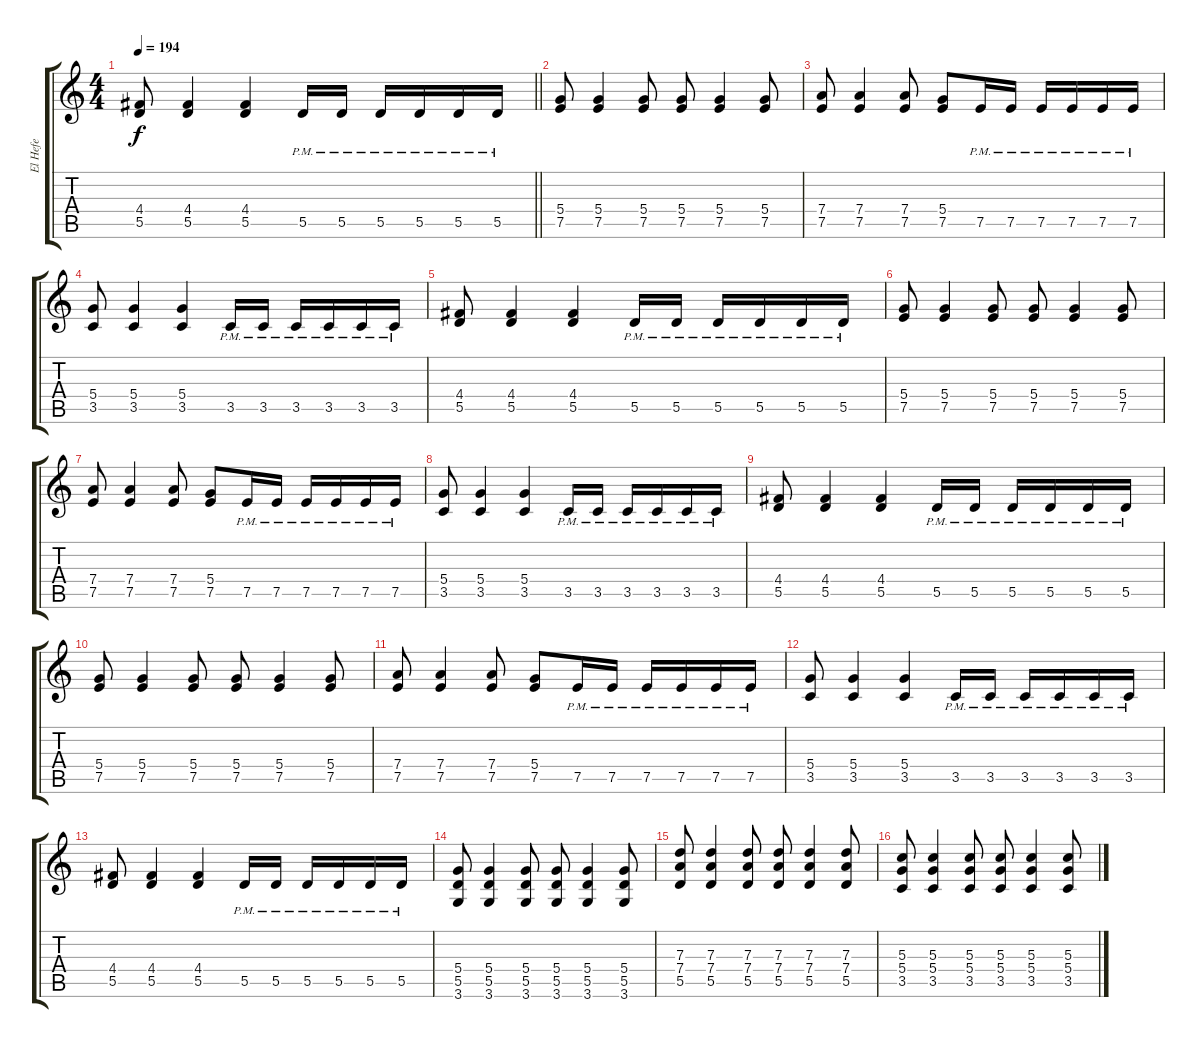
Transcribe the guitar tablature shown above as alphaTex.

\track ("El Hefe" "El Hefe") {instrument distortionguitar}
\staff {score tabs}
\tuning (E4 B3 G3 D3 A2 E2) {hide}
\ts (4 4)
\tempo 194
\clef g2
\barLineRight lightlight
\ks c
(4.4 5.5).8{dy f} (4.4 5.5).4 (4.4 5.5).4 5.5{pm}.16 5.5{pm}.16 5.5{pm}.16 5.5{pm}.16 5.5{pm}.16 5.5{pm}.16 |
\section ("" "")
(5.4 7.5).8 (5.4 7.5).4 (5.4 7.5).8 (5.4 7.5).8 (5.4 7.5).4 (5.4 7.5).8 |
(7.4 7.5).8 (7.4 7.5).4 (7.4 7.5).8 (5.4 7.5).8 7.5{pm}.16 7.5{pm}.16 7.5{pm}.16 7.5{pm}.16 7.5{pm}.16 7.5{pm}.16 |
(5.4 3.5).8 (5.4 3.5).4 (5.4 3.5).4 3.5{pm}.16 3.5{pm}.16 3.5{pm}.16 3.5{pm}.16 3.5{pm}.16 3.5{pm}.16 |
(4.4 5.5).8 (4.4 5.5).4 (4.4 5.5).4 5.5{pm}.16 5.5{pm}.16 5.5{pm}.16 5.5{pm}.16 5.5{pm}.16 5.5{pm}.16 |
(5.4 7.5).8 (5.4 7.5).4 (5.4 7.5).8 (5.4 7.5).8 (5.4 7.5).4 (5.4 7.5).8 |
(7.4 7.5).8 (7.4 7.5).4 (7.4 7.5).8 (5.4 7.5).8 7.5{pm}.16 7.5{pm}.16 7.5{pm}.16 7.5{pm}.16 7.5{pm}.16 7.5{pm}.16 |
(5.4 3.5).8 (5.4 3.5).4 (5.4 3.5).4 3.5{pm}.16 3.5{pm}.16 3.5{pm}.16 3.5{pm}.16 3.5{pm}.16 3.5{pm}.16 |
(4.4 5.5).8 (4.4 5.5).4 (4.4 5.5).4 5.5{pm}.16 5.5{pm}.16 5.5{pm}.16 5.5{pm}.16 5.5{pm}.16 5.5{pm}.16 |
(5.4 7.5).8 (5.4 7.5).4 (5.4 7.5).8 (5.4 7.5).8 (5.4 7.5).4 (5.4 7.5).8 |
(7.4 7.5).8 (7.4 7.5).4 (7.4 7.5).8 (5.4 7.5).8 7.5{pm}.16 7.5{pm}.16 7.5{pm}.16 7.5{pm}.16 7.5{pm}.16 7.5{pm}.16 |
(5.4 3.5).8 (5.4 3.5).4 (5.4 3.5).4 3.5{pm}.16 3.5{pm}.16 3.5{pm}.16 3.5{pm}.16 3.5{pm}.16 3.5{pm}.16 |
(4.4 5.5).8 (4.4 5.5).4 (4.4 5.5).4 5.5{pm}.16 5.5{pm}.16 5.5{pm}.16 5.5{pm}.16 5.5{pm}.16 5.5{pm}.16 |
(5.4 5.5 3.6).8 (5.4 5.5 3.6).4 (5.4 5.5 3.6).8 (5.4 5.5 3.6).8 (5.4 5.5 3.6).4 (5.4 5.5 3.6).8 |
(7.3 7.4 5.5).8 (7.3 7.4 5.5).4 (7.3 7.4 5.5).8 (7.3 7.4 5.5).8 (7.3 7.4 5.5).4 (7.3 7.4 5.5).8 |
(5.3 5.4 3.5).8 (5.3 5.4 3.5).4 (5.3 5.4 3.5).8 (5.3 5.4 3.5).8 (5.3 5.4 3.5).4 (5.3 5.4 3.5).8
